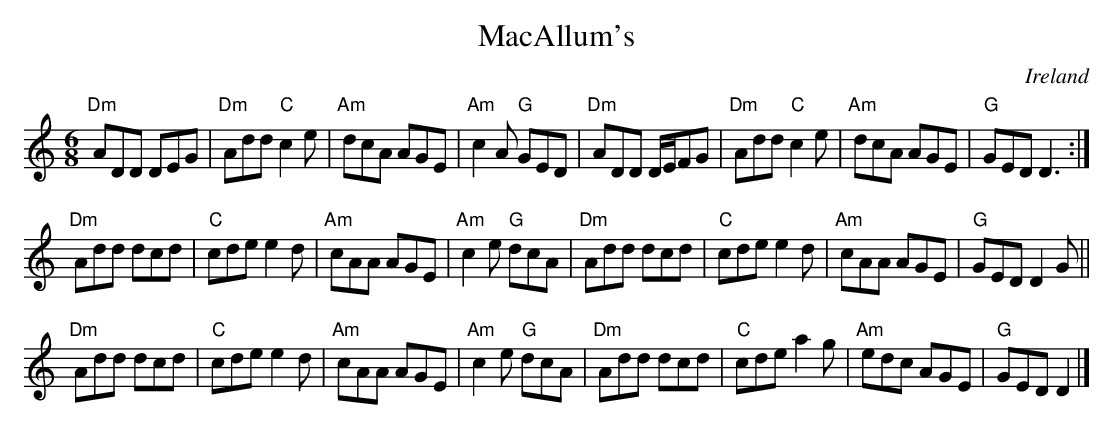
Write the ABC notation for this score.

X:1
T:MacAllum's
O:Ireland
M:6/8
L:1/8
K:C
"Dm"ADD DEG|"Dm"Add "C"c2e|"Am"dcA AGE|"Am"c2A "G"GED|\
"Dm"ADD D/E/FG|"Dm"Add "C"c2e|"Am"dcA AGE|"G"GED D3:|
"Dm"Add dcd|"C"cde e2d|"Am"cAA AGE|"Am"c2e "G"dcA|\
"Dm"Add dcd|"C"cde e2d|"Am"cAA AGE|"G"GED D2G||
"Dm"Add dcd|"C"cde e2d|"Am"cAA AGE|"Am"c2e "G"dcA|\
"Dm"Add dcd|"C"cde a2g|"Am"edc AGE|"G"GED D2|]
